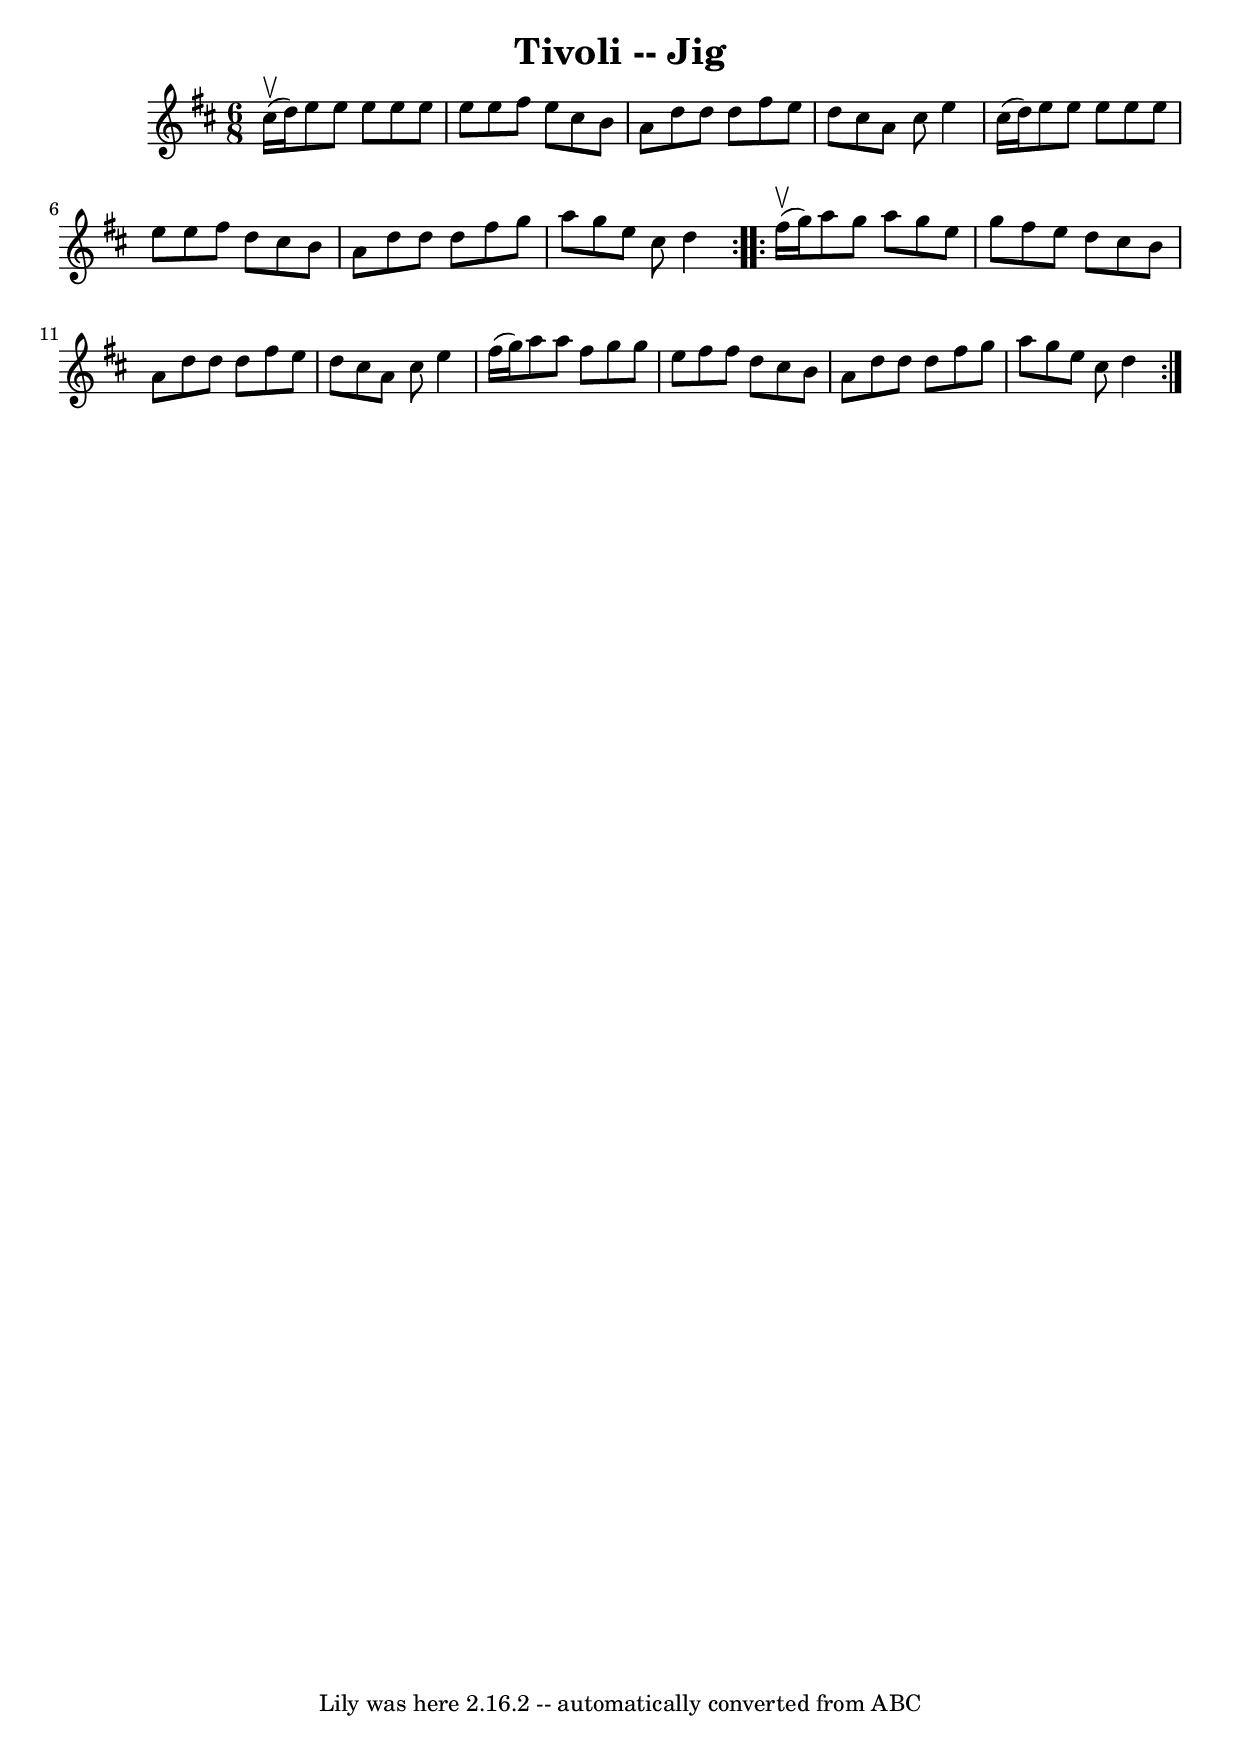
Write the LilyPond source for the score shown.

\version "2.16.2"
\include "Mammoth.ily"
\header {
  %% book = "Ryan's Mammoth Collection"
  crossRefNumber = "1"
  footnotes = "\\\\89 463"
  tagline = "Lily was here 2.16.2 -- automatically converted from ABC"
  title = "Tivoli -- Jig"

}
voicedefault =  {



  \repeat volta 2 {

    \time 6/8 
    \key d \major
 cis''16^\upbow(d''16) |
    e''8    
    e''8 e''8 e''8 e''8 e''8    |
    e''8 fis''8 e''8    
    cis''8 b'8 a'8    |
    d''8 d''8 d''8 fis''8 e''8    
    d''8    |
    cis''8 a'8 cis''8 e''4 cis''16 (d''16)   
    |
    e''8 e''8 e''8 e''8 e''8 e''8    |
    e''8    
    fis''8 d''8 cis''8 b'8 a'8    |
    d''8 d''8 d''8    
    fis''8 g''8 a''8    |
    g''8 e''8 cis''8 d''4    
  }     

  \repeat volta 2 {
    fis''16^\upbow(g''16) |
    a''8 g''8    
    a''8 g''8 e''8 g''8    |
    fis''8 e''8 d''8 cis''8    
    b'8 a'8    |
    d''8 d''8 d''8 fis''8 e''8 d''8    
    |
    cis''8 a'8 cis''8 e''4 fis''16 (g''16)   |
    
    a''8 a''8 fis''8 g''8 g''8 e''8    |
    fis''8    
    fis''8 d''8 cis''8 b'8 a'8    |
    d''8 d''8 d''8    
    fis''8 g''8 a''8    |
    g''8 e''8 cis''8 d''4    
  }   

}

\score{
  <<

    \context Staff="default"
    {
      \voicedefault 
      
    }

  >>
  \layout {
    
  }
  \midi {
  }

}
